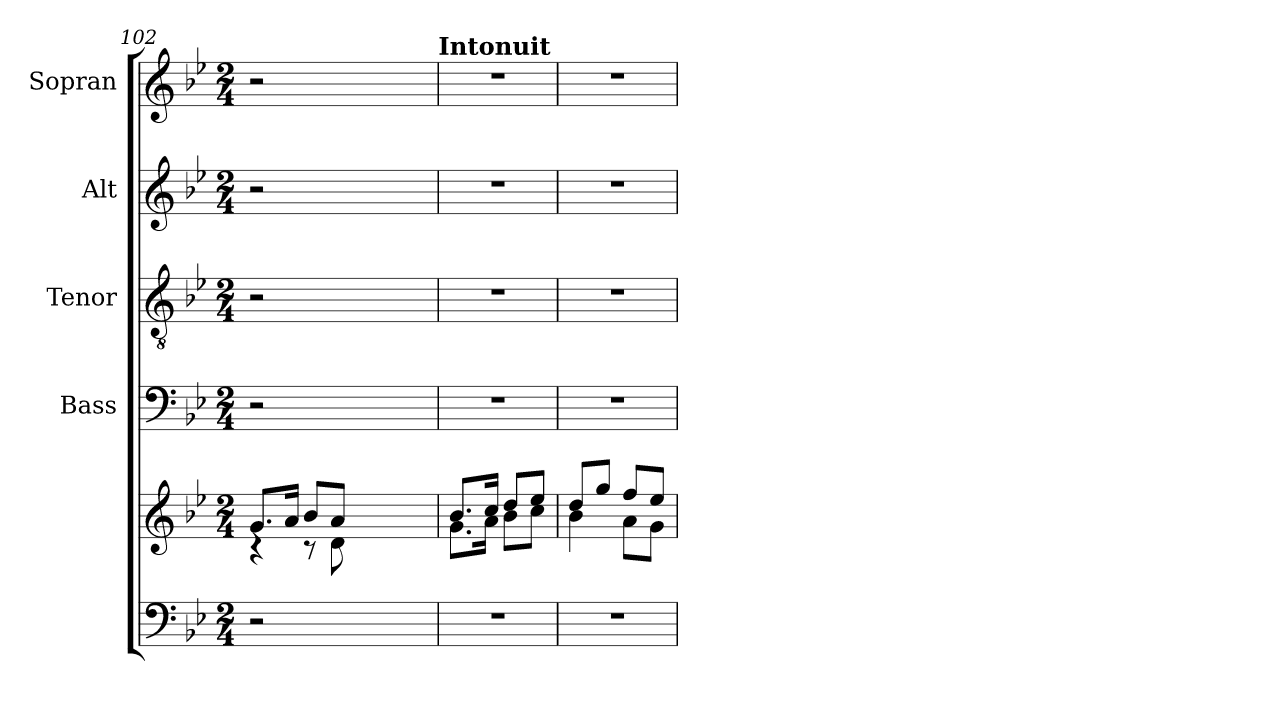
**kern	**kern	**kern	**kern	**kern	**kern
*part5	*part5	*part4	*part3	*part2	*part1
*staff6	*staff5	*staff4	*staff3	*staff2	*staff1
*	*	*I"Bass	*I"Tenor	*I"Alt	*I"Sopran
*	*	*I'B.	*I'T.	*I'A.	*I'S.
*clefF4	*clefG2	*clefF4	*clefGv2	*clefG2	*clefG2
*k[b-e-]	*k[b-e-]	*k[b-e-]	*k[b-e-]	*k[b-e-]	*k[b-e-]
*B-:	*B-:	*B-:	*B-:	*B-:	*B-:
*M2/4	*M2/4	*M2/4	*M2/4	*M2/4	*M2/4
=102	=102	=102	=102	=102	=102
*	*^	*	*	*	*
2r	8.g/L	4rB	2r	2r	2r	2r
.	16a/Jk	.	.	.	.	.
.	8b-/L	8rc	.	.	.	.
.	8a/J	8d\	.	.	.	.
2.ryy	2.ryy	2.ryy	2.ryy	2.ryy	2.ryy	2.ryy
!	!	!	!	!	!	!LO:TX:a:B:t=Intonuit
=103	=103	=103	=103	=103	=103	=103
2r	8.b-/L	8.g\L	2r	2r	2r	2r
.	16cc/Jk	16a\Jk	.	.	.	.
.	8dd/L	8b-\L	.	.	.	.
.	8ee-/J	8cc\J	.	.	.	.
=104	=104	=104	=104	=104	=104	=104
2r	8dd/L	4b-\	2r	2r	2r	2r
.	8gg/J	.	.	.	.	.
.	8ff/L	8a\L	.	.	.	.
.	8ee-/J	8g\J	.	.	.	.
*	*v	*v	*	*	*	*
=	=	=	=	=	=
*-	*-	*-	*-	*-	*-
